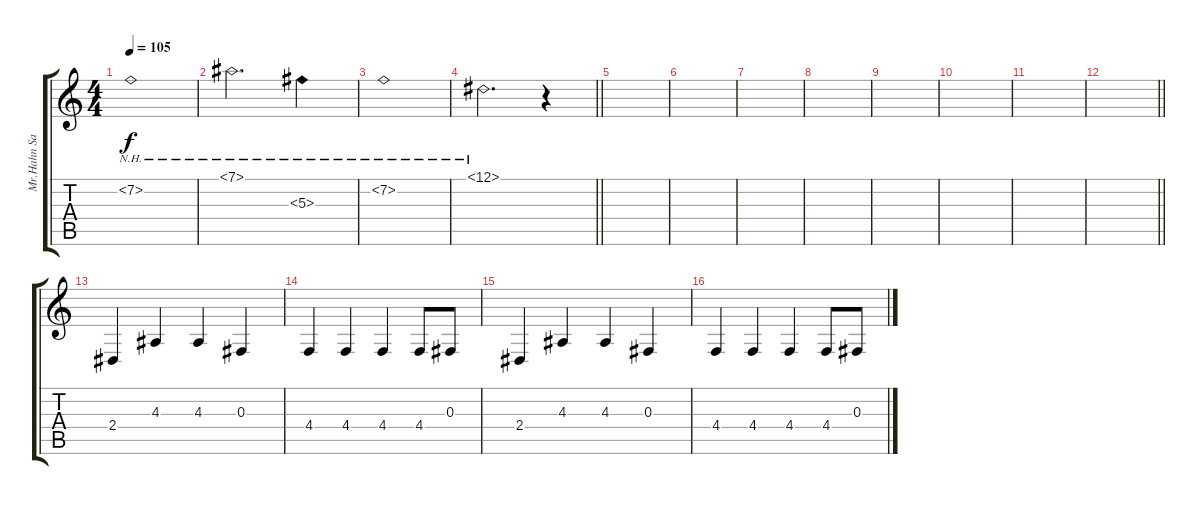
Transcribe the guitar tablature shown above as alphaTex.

\track ("Mr.Hahn Sampler2" "Mr.Hahn Sa") {instrument acousticgrandpiano}
\staff {score tabs}
\tuning (Eb4 Bb3 Gb3 Db3 Ab2 Db2) {hide}
\ts (4 4)
\tempo 105
\clef g2
\ks c
7.2{nh}.1{dy f} |
7.1{nh}.2{d} 5.3{nh}.4 |
7.2{nh}.1 |
\barLineRight lightlight
12.1{nh}.2{d} r.4 |
|
|
|
|
|
|
|
\barLineRight lightlight
|
2.4.4{volume 6 instrument electricgrandpiano} 4.3.4 4.3.4 0.3.4 |
4.4.4 4.4.4 4.4.4 4.4.8 0.3.8 |
2.4.4 4.3.4 4.3.4 0.3.4 |
4.4.4 4.4.4 4.4.4 4.4.8 0.3.8
